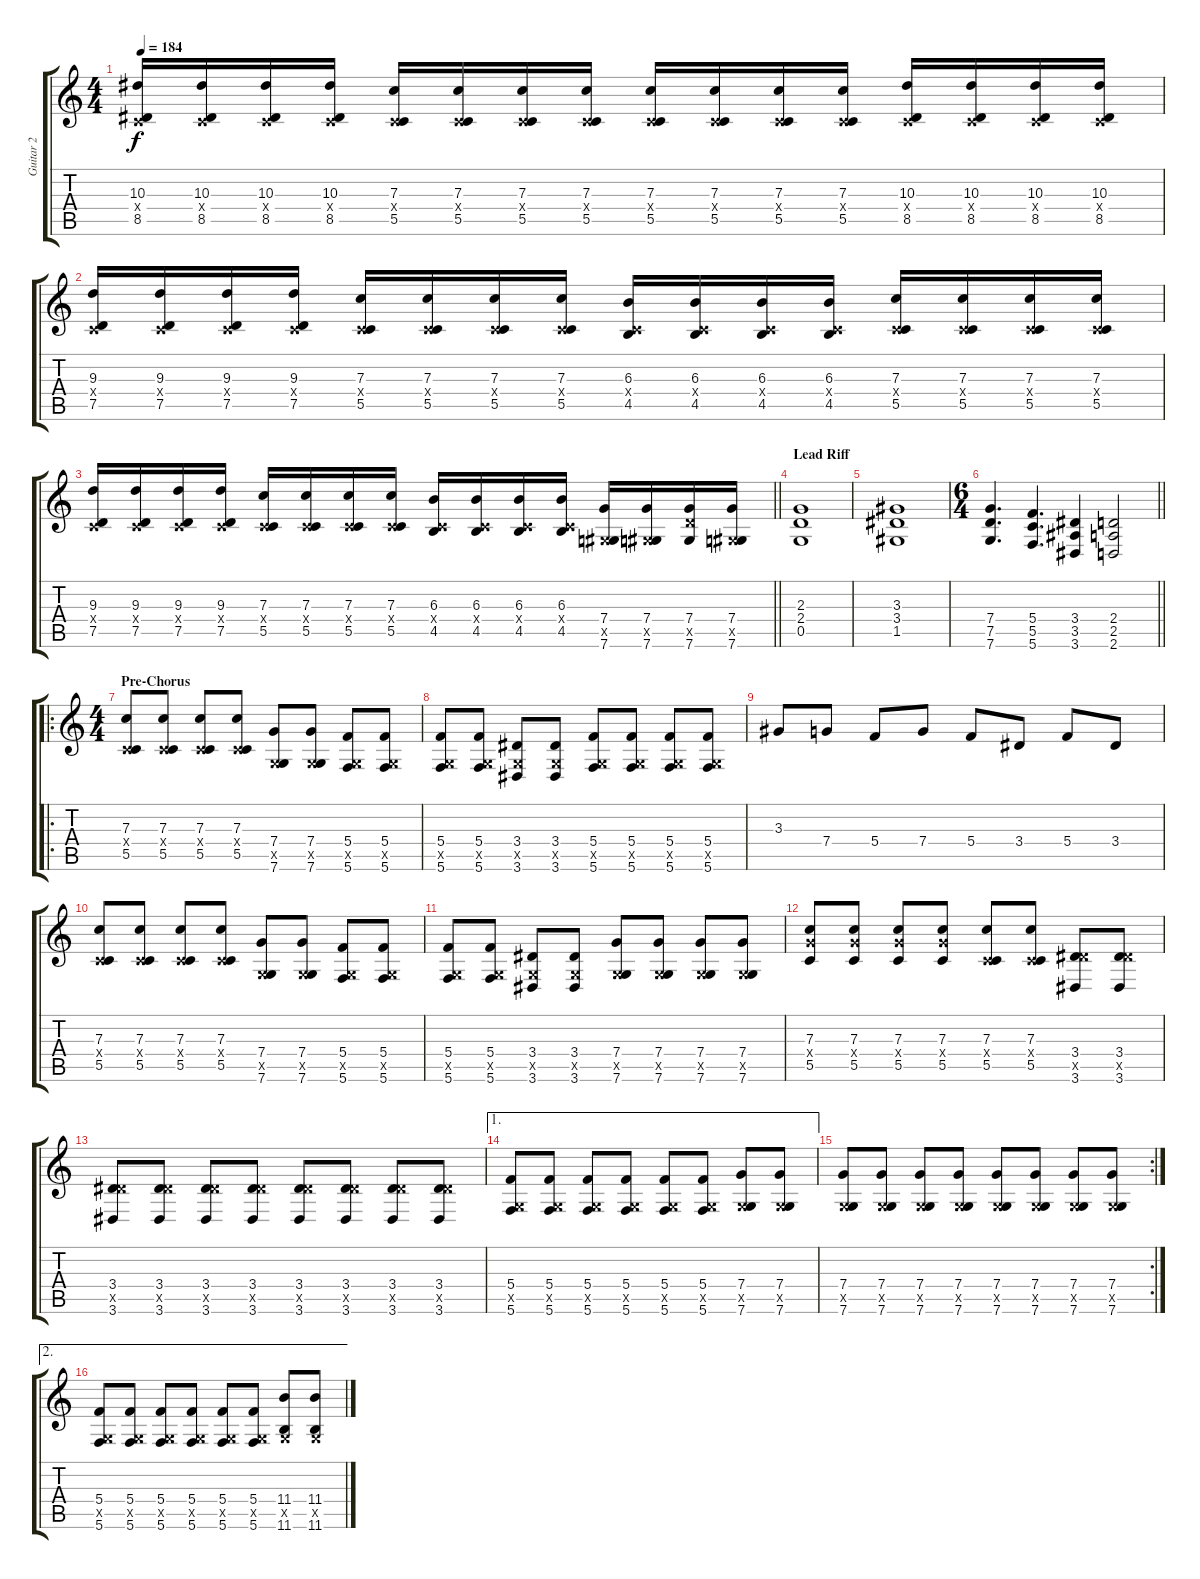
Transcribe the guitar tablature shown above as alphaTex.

\track ("Guitar 2" "Guitar 2") {instrument distortionguitar}
\staff {score tabs}
\tuning (D4 A3 F3 C3 G2 C2) {hide}
\ts (4 4)
\tempo 184
\clef g2
\ks c
(10.3 0.4{x} 8.5).16{dy f} (10.3 0.4{x} 8.5).16 (10.3 0.4{x} 8.5).16 (10.3 0.4{x} 8.5).16 (7.3 0.4{x} 5.5).16 (7.3 0.4{x} 5.5).16 (7.3 0.4{x} 5.5).16 (7.3 0.4{x} 5.5).16 (7.3 0.4{x} 5.5).16 (7.3 0.4{x} 5.5).16 (7.3 0.4{x} 5.5).16 (7.3 0.4{x} 5.5).16 (10.3 0.4{x} 8.5).16 (10.3 0.4{x} 8.5).16 (10.3 0.4{x} 8.5).16 (10.3 0.4{x} 8.5).16 |
(9.3 0.4{x} 7.5).16 (9.3 0.4{x} 7.5).16 (9.3 0.4{x} 7.5).16 (9.3 0.4{x} 7.5).16 (7.3 0.4{x} 5.5).16 (7.3 0.4{x} 5.5).16 (7.3 0.4{x} 5.5).16 (7.3 0.4{x} 5.5).16 (6.3 0.4{x} 4.5).16 (6.3 0.4{x} 4.5).16 (6.3 0.4{x} 4.5).16 (6.3 0.4{x} 4.5).16 (7.3 0.4{x} 5.5).16 (7.3 0.4{x} 5.5).16 (7.3 0.4{x} 5.5).16 (7.3 0.4{x} 5.5).16 |
\barLineRight lightlight
(9.3 0.4{x} 7.5).16 (9.3 0.4{x} 7.5).16 (9.3 0.4{x} 7.5).16 (9.3 0.4{x} 7.5).16 (7.3 0.4{x} 5.5).16 (7.3 0.4{x} 5.5).16 (7.3 0.4{x} 5.5).16 (7.3 0.4{x} 5.5).16 (6.3 0.4{x} 4.5).16 (6.3 0.4{x} 4.5).16 (6.3 0.4{x} 4.5).16 (6.3 0.4{x} 4.5).16 (7.4 1.5{x} 7.6).16 (7.4 1.5{x} 7.6).16 (7.4 7.5{x} 7.6).16 (7.4 1.5{x} 7.6).16 |
\section ("" "Lead Riff")
(2.3 2.4 0.5).1 |
(3.3 3.4 1.5).1 |
\ts (6 4)
\barLineRight lightlight
(7.4 7.5 7.6).4{d} (5.4 5.5 5.6).4{d} (3.4 3.5 3.6).4 (2.4 2.5 2.6).2 |
\ro
\ts (4 4)
\section ("" "Pre-Chorus")
(7.3 0.4{x} 5.5).8 (7.3 0.4{x} 5.5).8 (7.3 0.4{x} 5.5).8 (7.3 0.4{x} 5.5).8 (7.4 0.5{x} 7.6).8 (7.4 0.5{x} 7.6).8 (5.4 0.5{x} 5.6).8 (5.4 0.5{x} 5.6).8 |
(5.4 0.5{x} 5.6).8 (5.4 0.5{x} 5.6).8 (3.4 0.5{x} 3.6).8 (3.4 0.5{x} 3.6).8 (5.4 0.5{x} 5.6).8 (5.4 0.5{x} 5.6).8 (5.4 0.5{x} 5.6).8 (5.4 0.5{x} 5.6).8 |
3.3.8 7.4.8 5.4.8 7.4.8 5.4.8 3.4.8 5.4.8 3.4.8 |
(7.3 0.4{x} 5.5).8 (7.3 0.4{x} 5.5).8 (7.3 0.4{x} 5.5).8 (7.3 0.4{x} 5.5).8 (7.4 0.5{x} 7.6).8 (7.4 0.5{x} 7.6).8 (5.4 0.5{x} 5.6).8 (5.4 0.5{x} 5.6).8 |
(5.4 0.5{x} 5.6).8 (5.4 0.5{x} 5.6).8 (3.4 0.5{x} 3.6).8 (3.4 0.5{x} 3.6).8 (7.4 0.5{x} 7.6).8 (7.4 0.5{x} 7.6).8 (7.4 0.5{x} 7.6).8 (7.4 0.5{x} 7.6).8 |
(7.3 7.4{x} 5.5).8 (7.3 7.4{x} 5.5).8 (7.3 7.4{x} 5.5).8 (7.3 7.4{x} 5.5).8 (7.3 0.4{x} 5.5).8 (7.3 0.4{x} 5.5).8 (3.4 8.5{x} 3.6).8 (3.4 8.5{x} 3.6).8 |
(3.4 8.5{x} 3.6).8 (3.4 8.5{x} 3.6).8 (3.4 8.5{x} 3.6).8 (3.4 8.5{x} 3.6).8 (3.4 8.5{x} 3.6).8 (3.4 8.5{x} 3.6).8 (3.4 8.5{x} 3.6).8 (3.4 8.5{x} 3.6).8 |
\ae 1
(5.4 0.5{x} 5.6).8 (5.4 0.5{x} 5.6).8 (5.4 0.5{x} 5.6).8 (5.4 0.5{x} 5.6).8 (5.4 0.5{x} 5.6).8 (5.4 0.5{x} 5.6).8 (7.4 0.5{x} 7.6).8 (7.4 0.5{x} 7.6).8 |
\rc 2
(7.4 0.5{x} 7.6).8 (7.4 0.5{x} 7.6).8 (7.4 0.5{x} 7.6).8 (7.4 0.5{x} 7.6).8 (7.4 0.5{x} 7.6).8 (7.4 0.5{x} 7.6).8 (7.4 0.5{x} 7.6).8 (7.4 0.5{x} 7.6).8 |
\ae 2
(5.4 0.5{x} 5.6).8 (5.4 0.5{x} 5.6).8 (5.4 0.5{x} 5.6).8 (5.4 0.5{x} 5.6).8 (5.4 0.5{x} 5.6).8 (5.4 0.5{x} 5.6).8 (11.4 0.5{x} 11.6).8 (11.4 0.5{x} 11.6).8
